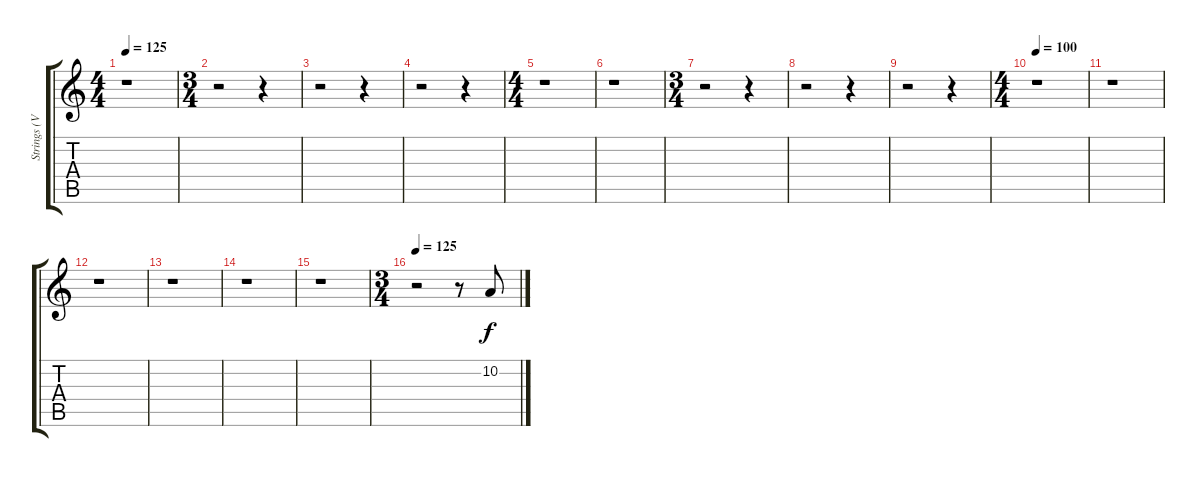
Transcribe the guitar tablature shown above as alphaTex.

\track ("Strings (Violin)" "Strings (V") {instrument violin}
\staff {score tabs}
\tuning (E4 B3 G3 D3 A2 E2) {hide}
\ts (4 4)
\tempo 125
\clef g2
\ks c
r.1{dy f} |
\ts (3 4)
r.2 r.4 |
r.2 r.4 |
r.2 r.4 |
\ts (4 4)
r.1 |
r.1 |
\ts (3 4)
r.2 r.4 |
r.2 r.4 |
r.2 r.4 |
\ts (4 4)
\tempo 100
r.1 |
r.1 |
r.1 |
r.1 |
r.1 |
r.1 |
\ts (3 4)
\tempo 125
r.2{volume 10} r.8 10.2.8
